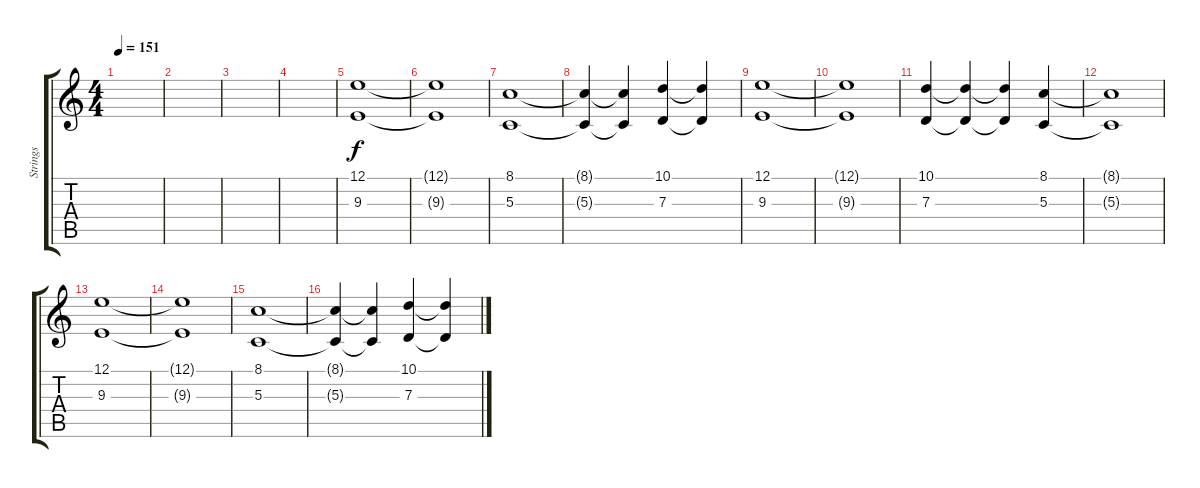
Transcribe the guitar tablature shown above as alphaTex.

\track ("Strings" "Strings") {instrument stringensemble1}
\staff {score tabs}
\tuning (E4 B3 G3 D3 A2 E2) {hide}
\ts (4 4)
\tempo 151
\clef g2
\ks c
|
|
|
|
(12.1 9.3).1 |
(12.1{t} 9.3{t}).1 |
(8.1 5.3).1 |
(8.1{t} 5.3{t}).4 (8.1{t} 5.3{t}).4 (10.1 7.3).4 (10.1{t} 7.3{t}).4 |
(12.1 9.3).1 |
(12.1{t} 9.3{t}).1 |
(10.1 7.3).4 (10.1{t} 7.3{t}).4 (10.1{t} 7.3{t}).4 (8.1 5.3).4 |
(8.1{t} 5.3{t}).1 |
(12.1 9.3).1 |
(12.1{t} 9.3{t}).1 |
(8.1 5.3).1 |
(8.1{t} 5.3{t}).4 (8.1{t} 5.3{t}).4 (10.1 7.3).4 (10.1{t} 7.3{t}).4
